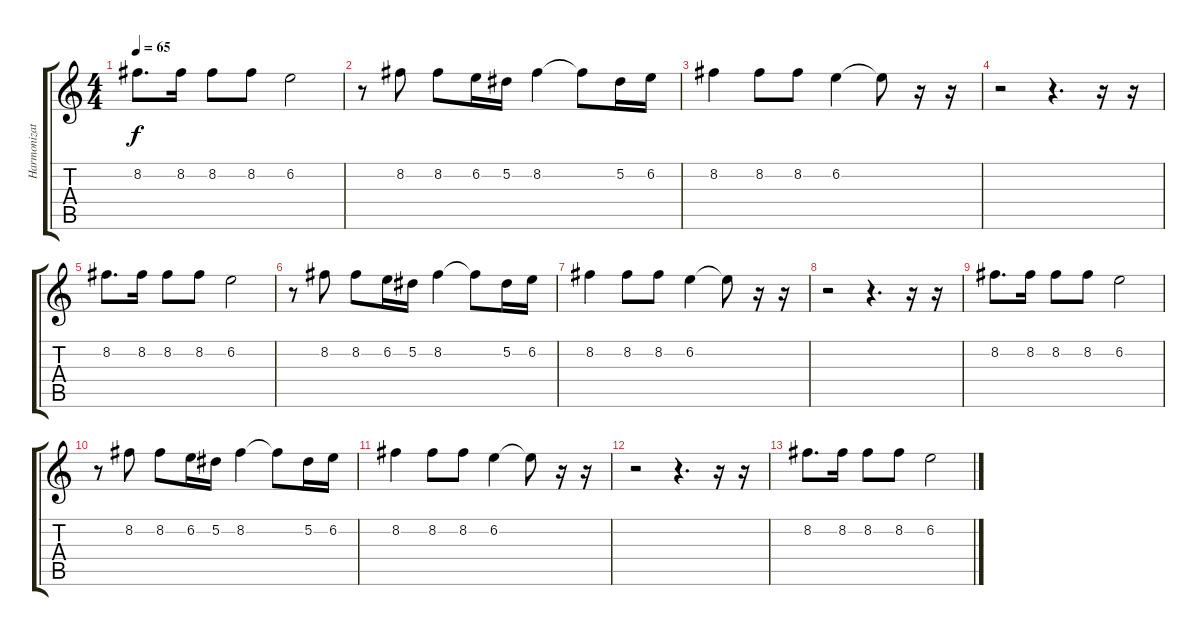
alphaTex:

\track ("Harmonizator" "Harmonizat") {instrument overdrivenguitar}
\staff {score tabs}
\tuning (Eb4 Bb3 Gb3 Db3 Ab2 Eb2) {hide}
\ts (4 4)
\tempo 65
\clef g2
\ks c
8.2.8{d dy f} 8.2.16 8.2.8 8.2.8 6.2.2 |
r.8 8.2.8 8.2.8 6.2.16 5.2.16 8.2.4 8.2{t}.8 5.2.16 6.2.16 |
8.2.4 8.2.8 8.2.8 6.2.4 6.2{t}.8 r.16 r.16 |
r.2 r.4{d} r.16 r.16 |
8.2.8{d} 8.2.16 8.2.8 8.2.8 6.2.2 |
r.8 8.2.8 8.2.8 6.2.16 5.2.16 8.2.4 8.2{t}.8 5.2.16 6.2.16 |
8.2.4 8.2.8 8.2.8 6.2.4 6.2{t}.8 r.16 r.16 |
r.2 r.4{d} r.16 r.16 |
8.2.8{d} 8.2.16 8.2.8 8.2.8 6.2.2 |
r.8 8.2.8 8.2.8 6.2.16 5.2.16 8.2.4 8.2{t}.8 5.2.16 6.2.16 |
8.2.4 8.2.8 8.2.8 6.2.4 6.2{t}.8 r.16 r.16 |
r.2 r.4{d} r.16 r.16 |
8.2.8{d} 8.2.16 8.2.8 8.2.8 6.2.2
